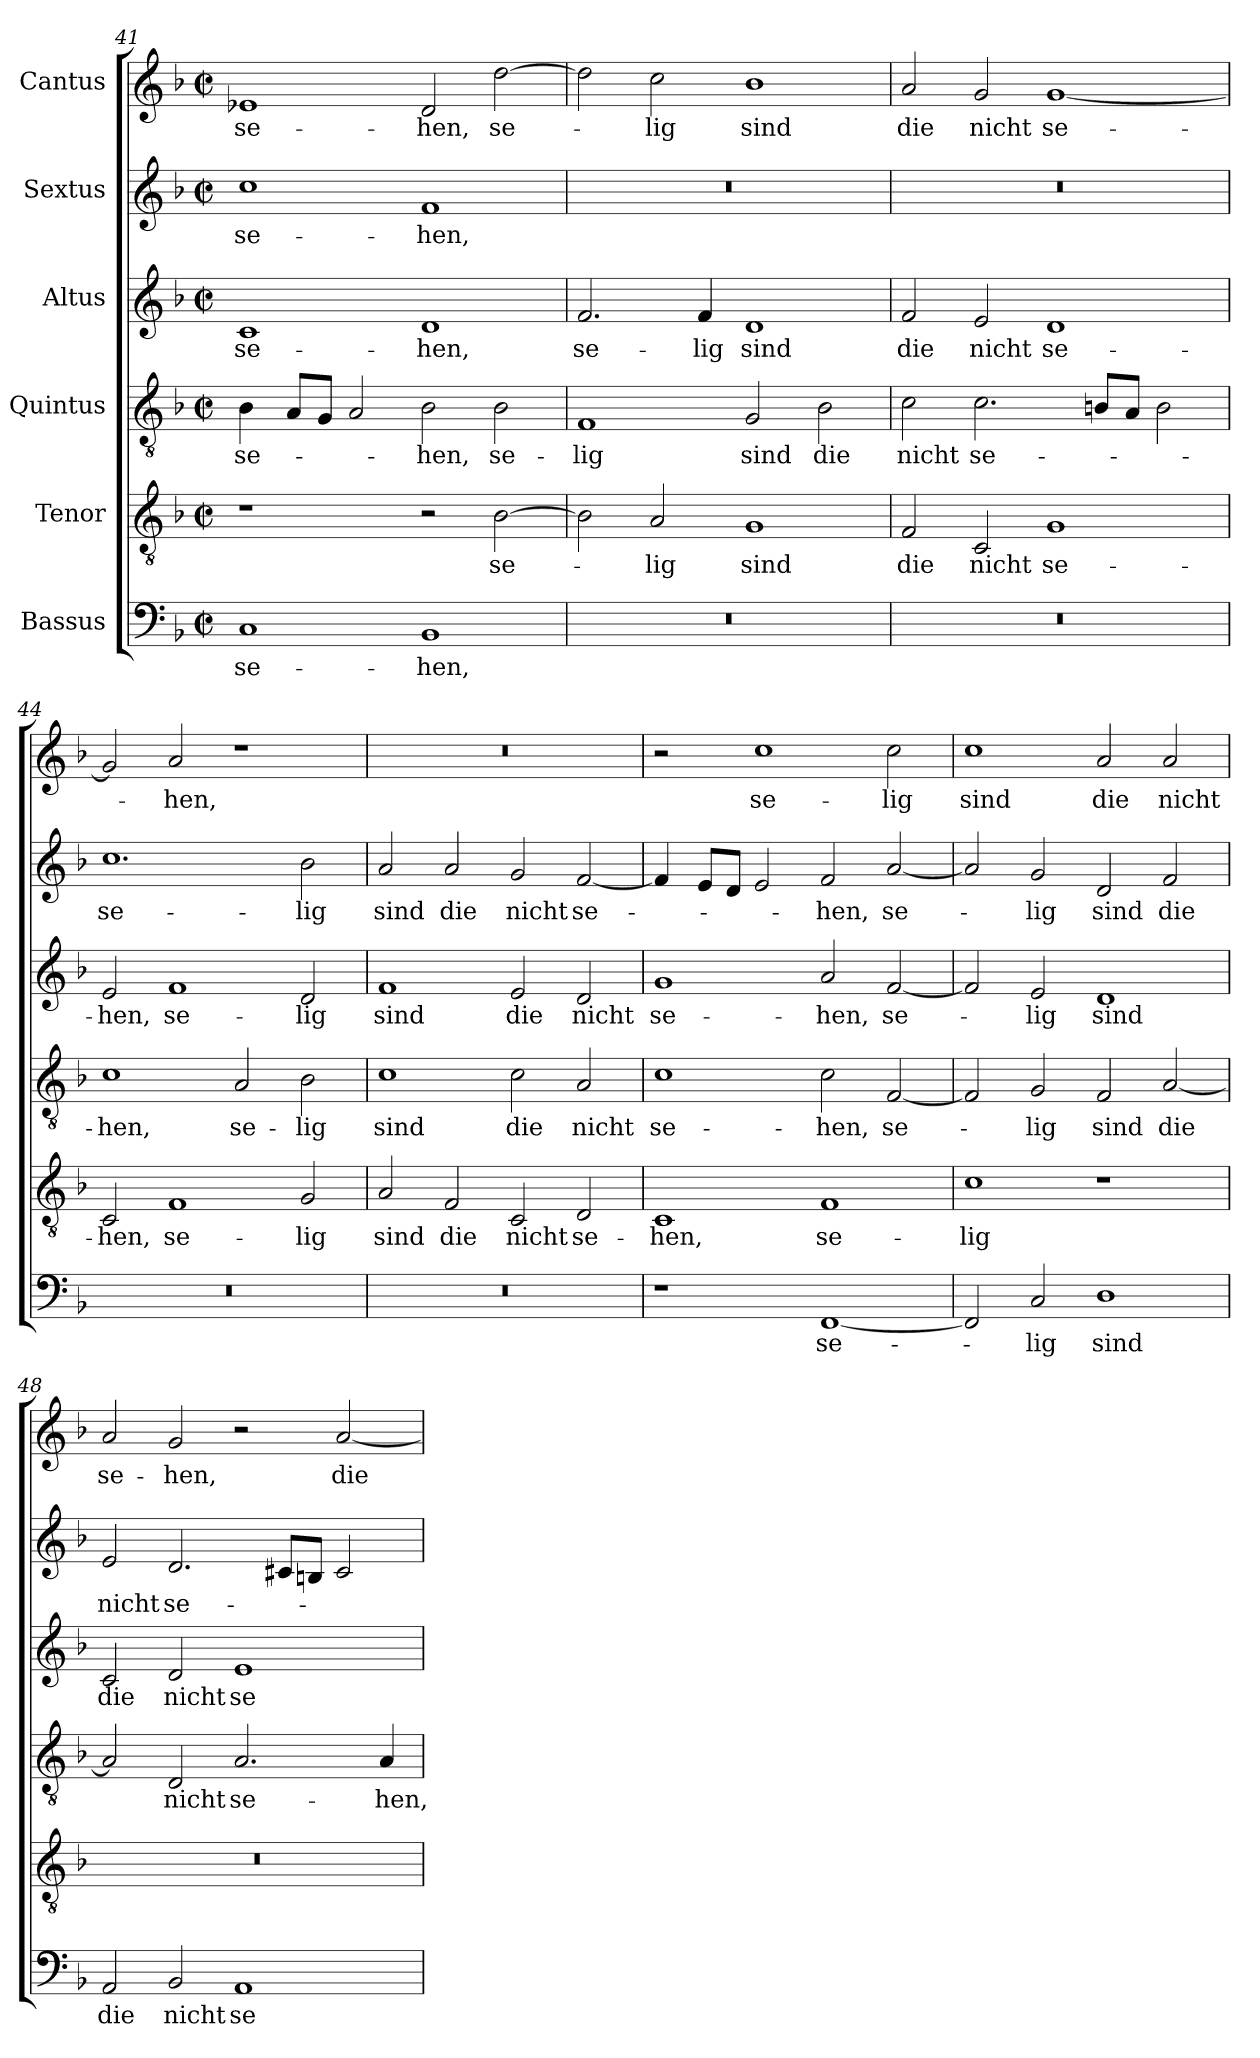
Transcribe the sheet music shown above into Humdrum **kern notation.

**kern	**text	**kern	**text	**kern	**text	**kern	**text	**kern	**text	**kern	**text
*part6	*part6	*part5	*part5	*part4	*part4	*part3	*part3	*part2	*part2	*part1	*part1
*staff6	*staff6	*staff5	*staff5	*staff4	*staff4	*staff3	*staff3	*staff2	*staff2	*staff1	*staff1
*I"Bassus	*	*I"Tenor	*	*I"Quintus	*	*I"Altus	*	*I"Sextus	*	*I"Cantus	*
*clefF4	*	*clefGv2	*	*clefGv2	*	*clefG2	*	*clefG2	*	*clefG2	*
*k[b-]	*	*k[b-]	*	*k[b-]	*	*k[b-]	*	*k[b-]	*	*k[b-]	*
*M4/2	*	*M4/2	*	*M4/2	*	*M4/2	*	*M4/2	*	*M4/2	*
*met(c|)	*	*met(c|)	*	*met(c|)	*	*met(c|)	*	*met(c|)	*	*met(c|)	*
=41	=41	=41	=41	=41	=41	=41	=41	=41	=41	=41	=41
!	!LO:LY:b	!	!	!	!LO:LY:b	!	!LO:LY:b	!	!LO:LY:b	!	!LO:LY:b
1C	se-	1r	.	4B-\	se-	1c	se-	1cc	se-	1e-X	se-
.	.	.	.	8A/L	.	.	.	.	.	.	.
.	.	.	.	8G/J	.	.	.	.	.	.	.
.	.	.	.	2A/	.	.	.	.	.	.	.
!	!LO:LY:b	!	!	!	!LO:LY:b	!	!LO:LY:b	!	!LO:LY:b	!	!LO:LY:b
1BB-	-hen,	2r	.	2B-\	-hen,	1d	-hen,	1f	-hen,	2d/	-hen,
!	!	!	!LO:LY:b	!	!LO:LY:b	!	!	!	!	!	!LO:LY:b
.	.	[2B-\	se-	2B-\	se-	.	.	.	.	[2dd\	se-
!!LO:PB:g=z
=42	=42	=42	=42	=42	=42	=42	=42	=42	=42	=42	=42
!	!	!	!	!	!LO:LY:b	!	!LO:LY:b	!	!	!	!
0r	.	2B-\]	.	1F	-lig	2.f/	se-	0r	.	2dd\]	.
!	!	!	!LO:LY:b	!	!	!	!	!	!	!	!LO:LY:b
.	.	2A/	-lig	.	.	.	.	.	.	2cc\	-lig
!	!	!	!	!	!	!	!LO:LY:b	!	!	!	!
.	.	.	.	.	.	4f/	-lig	.	.	.	.
!	!	!	!LO:LY:b	!	!LO:LY:b	!	!LO:LY:b	!	!	!	!LO:LY:b
.	.	1G	sind	2G/	sind	1d	sind	.	.	1b-	sind
!	!	!	!	!	!LO:LY:b	!	!	!	!	!	!
.	.	.	.	2B-\	die	.	.	.	.	.	.
=43	=43	=43	=43	=43	=43	=43	=43	=43	=43	=43	=43
!	!	!	!LO:LY:b	!	!LO:LY:b	!	!LO:LY:b	!	!	!	!LO:LY:b
0r	.	2F/	die	2c\	nicht	2f/	die	0r	.	2a/	die
!	!	!	!LO:LY:b	!	!LO:LY:b	!	!LO:LY:b	!	!	!	!LO:LY:b
.	.	2C/	nicht	2.c\	se-	2e/	nicht	.	.	2g/	nicht
!	!	!	!LO:LY:b	!	!	!	!LO:LY:b	!	!	!	!LO:LY:b
.	.	1G	se-	.	.	1d	se-	.	.	[1g	se-
.	.	.	.	8Bn/L	.	.	.	.	.	.	.
.	.	.	.	8A/J	.	.	.	.	.	.	.
.	.	.	.	2B\	.	.	.	.	.	.	.
=44	=44	=44	=44	=44	=44	=44	=44	=44	=44	=44	=44
!	!	!	!LO:LY:b	!	!LO:LY:b	!	!LO:LY:b	!	!LO:LY:b	!	!
0r	.	2C/	-hen,	1c	-hen,	2e/	-hen,	1.cc	se-	2g/]	.
!	!	!	!LO:LY:b	!	!	!	!LO:LY:b	!	!	!	!LO:LY:b
.	.	1F	se-	.	.	1f	se-	.	.	2a/	-hen,
!	!	!	!	!	!LO:LY:b	!	!	!	!	!	!
.	.	.	.	2A/	se-	.	.	.	.	1r	.
!	!	!	!LO:LY:b	!	!LO:LY:b	!	!LO:LY:b	!	!LO:LY:b	!	!
.	.	2G/	-lig	2B-\	-lig	2d/	-lig	2b-\	-lig	.	.
=45	=45	=45	=45	=45	=45	=45	=45	=45	=45	=45	=45
!	!	!	!LO:LY:b	!	!LO:LY:b	!	!LO:LY:b	!	!LO:LY:b	!	!
0r	.	2A/	sind	1c	sind	1f	sind	2a/	sind	0r	.
!	!	!	!LO:LY:b	!	!	!	!	!	!LO:LY:b	!	!
.	.	2F/	die	.	.	.	.	2a/	die	.	.
!	!	!	!LO:LY:b	!	!LO:LY:b	!	!LO:LY:b	!	!LO:LY:b	!	!
.	.	2C/	nicht	2c\	die	2e/	die	2g/	nicht	.	.
!	!	!	!LO:LY:b	!	!LO:LY:b	!	!LO:LY:b	!	!LO:LY:b	!	!
.	.	2D/	se-	2A/	nicht	2d/	nicht	[2f/	se-	.	.
!!LO:LB:g=z
=46	=46	=46	=46	=46	=46	=46	=46	=46	=46	=46	=46
!	!	!	!LO:LY:b	!	!LO:LY:b	!	!LO:LY:b	!	!	!	!
1r	.	1C	hen,	1c	se-	1g	se-	4f/]	.	2r	.
.	.	.	.	.	.	.	.	8e/L	.	.	.
.	.	.	.	.	.	.	.	8d/J	.	.	.
!	!	!	!	!	!	!	!	!	!	!	!LO:LY:b
.	.	.	.	.	.	.	.	2e/	.	1cc	se-
!	!LO:LY:b	!	!LO:LY:b	!	!LO:LY:b	!	!LO:LY:b	!	!LO:LY:b	!	!
[1FF	se-	1F	se-	2c\	-hen,	2a/	-hen,	2f/	hen,	.	.
!	!	!	!	!	!LO:LY:b	!	!LO:LY:b	!	!LO:LY:b	!	!LO:LY:b
.	.	.	.	[2F/	se-	[2f/	se-	[2a/	se-	2cc\	-lig
=47	=47	=47	=47	=47	=47	=47	=47	=47	=47	=47	=47
!	!	!	!LO:LY:b	!	!	!	!	!	!	!	!LO:LY:b
2FF/]	.	1c	-lig	2F/]	.	2f/]	.	2a/]	.	1cc	sind
!	!LO:LY:b	!	!	!	!LO:LY:b	!	!LO:LY:b	!	!LO:LY:b	!	!
2C/	-lig	.	.	2G/	-lig	2e/	-lig	2g/	-lig	.	.
!	!LO:LY:b	!	!	!	!LO:LY:b	!	!LO:LY:b	!	!LO:LY:b	!	!LO:LY:b
1D	sind	1r	.	2F/	sind	1d	sind	2d/	sind	2a/	die
!	!	!	!	!	!LO:LY:b	!	!	!	!LO:LY:b	!	!LO:LY:b
.	.	.	.	[2A/	die	.	.	2f/	die	2a/	nicht
=48	=48	=48	=48	=48	=48	=48	=48	=48	=48	=48	=48
!	!LO:LY:b	!	!	!	!	!	!LO:LY:b	!	!LO:LY:b	!	!LO:LY:b
2AA/	die	0r	.	2A/]	.	2c/	die	2e/	nicht	2a/	se-
!	!LO:LY:b	!	!	!	!LO:LY:b	!	!LO:LY:b	!	!LO:LY:b	!	!LO:LY:b
2BB-/	nicht	.	.	2D/	nicht	2d/	nicht	2.d/	se-	2g/	-hen,
!	!LO:LY:b	!	!	!	!LO:LY:b	!	!LO:LY:b	!	!	!	!
1AA	se-	.	.	2.A/	se-	1e	se-	.	.	2r	.
.	.	.	.	.	.	.	.	8c#X/L	.	.	.
.	.	.	.	.	.	.	.	8Bn/J	.	.	.
!	!	!	!	!	!	!	!	!	!	!	!LO:LY:b
.	.	.	.	.	.	.	.	2c#/	.	[2a/	die
!	!	!	!	!	!LO:LY:b	!	!	!	!	!	!
.	.	.	.	4A/	-hen,	.	.	.	.	.	.
=	=	=	=	=	=	=	=	=	=	=	=
*-	*-	*-	*-	*-	*-	*-	*-	*-	*-	*-	*-
